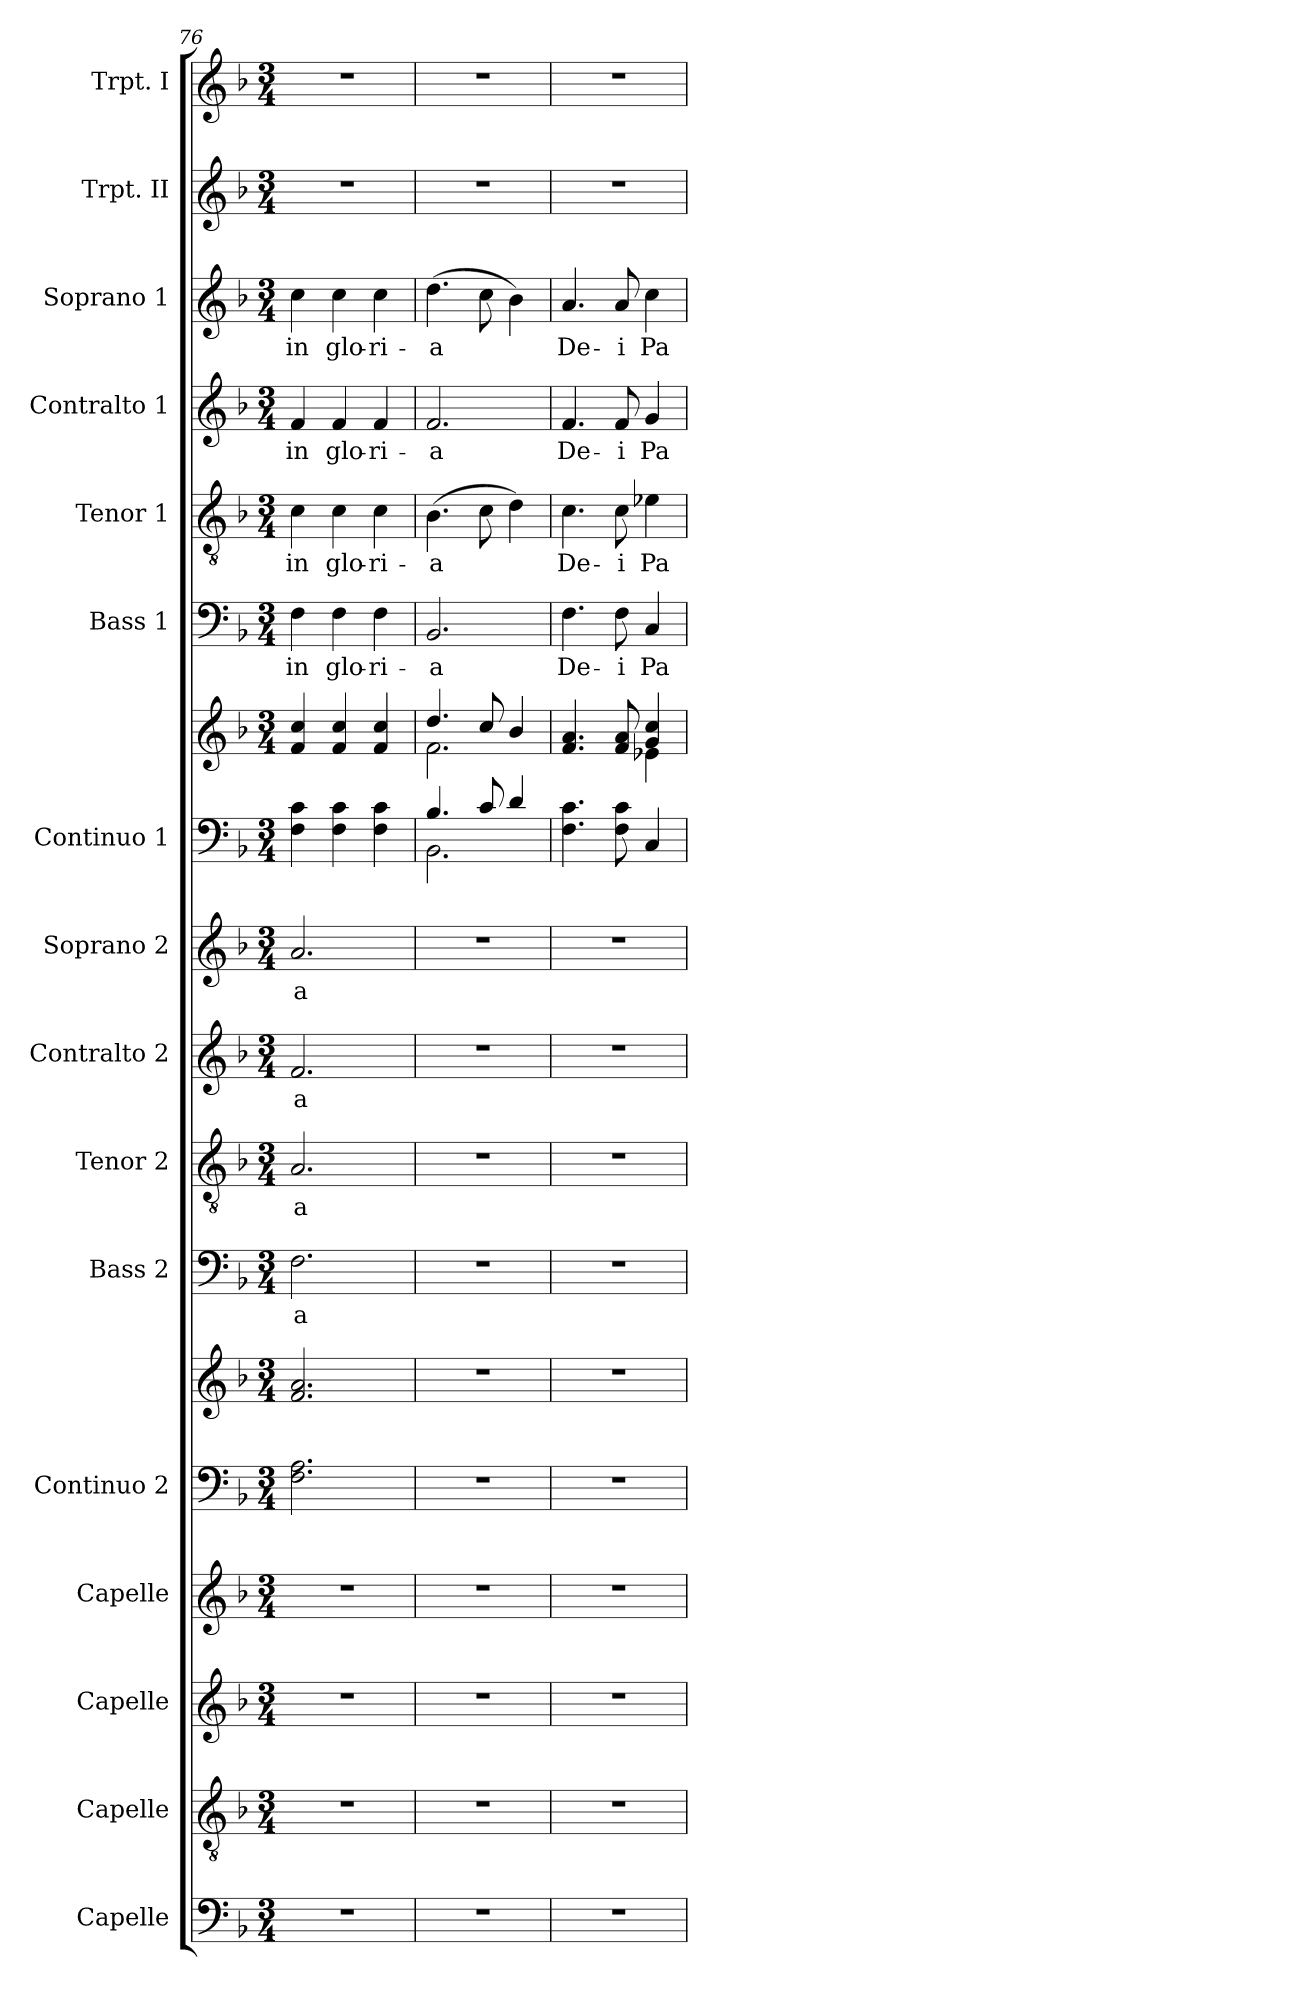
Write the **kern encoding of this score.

**kern	**kern	**kern	**kern	**kern	**kern	**kern	**text	**kern	**text	**kern	**text	**kern	**text	**kern	**kern	**kern	**text	**kern	**text	**kern	**text	**kern	**text	**kern	**kern
*part16	*part15	*part14	*part13	*part12	*part12	*part11	*part11	*part10	*part10	*part9	*part9	*part8	*part8	*part7	*part7	*part6	*part6	*part5	*part5	*part4	*part4	*part3	*part3	*part2	*part1
*staff18	*staff17	*staff16	*staff15	*staff14	*staff13	*staff12	*staff12	*staff11	*staff11	*staff10	*staff10	*staff9	*staff9	*staff8	*staff7	*staff6	*staff6	*staff5	*staff5	*staff4	*staff4	*staff3	*staff3	*staff2	*staff1
*I"Capelle	*I"Capelle	*I"Capelle	*I"Capelle	*I"Continuo 2	*	*I"Bass 2	*	*I"Tenor 2	*	*I"Contralto 2	*	*I"Soprano 2	*	*I"Continuo 1	*	*I"Bass 1	*	*I"Tenor 1	*	*I"Contralto 1	*	*I"Soprano 1	*	*I"Trpt. II	*I"Trpt. I
*	*I'Capelle	*I'Capelle	*I'Capelle	*I'Cont. 2	*	*I'B 3	*	*I'T 2	*	*I'CA 2	*	*I'Sop.2	*	*	*	*I'B 1	*	*I'T 1	*	*I'CAlt. 1	*	*I'Sop. 1	*	*I'Trpt. II	*I'Trpt. I
*clefF4	*clefGv2	*clefG2	*clefG2	*clefF4	*clefG2	*clefF4	*	*clefGv2	*	*clefG2	*	*clefG2	*	*clefF4	*clefG2	*clefF4	*	*clefGv2	*	*clefG2	*	*clefG2	*	*clefG2	*clefG2
*k[b-]	*k[b-]	*k[b-]	*k[b-]	*k[b-]	*k[b-]	*k[b-]	*	*k[b-]	*	*k[b-]	*	*k[b-]	*	*k[b-]	*k[b-]	*k[b-]	*	*k[b-]	*	*k[b-]	*	*k[b-]	*	*k[b-]	*k[b-]
*F:	*F:	*F:	*F:	*F:	*F:	*F:	*	*F:	*	*F:	*	*F:	*	*F:	*F:	*F:	*	*F:	*	*F:	*	*F:	*	*F:	*F:
*M3/4	*M3/4	*M3/4	*M3/4	*M3/4	*M3/4	*M3/4	*	*M3/4	*	*M3/4	*	*M3/4	*	*M3/4	*M3/4	*M3/4	*	*M3/4	*	*M3/4	*	*M3/4	*	*M3/4	*M3/4
=76	=76	=76	=76	=76	=76	=76	=76	=76	=76	=76	=76	=76	=76	=76	=76	=76	=76	=76	=76	=76	=76	=76	=76	=76	=76
2.r	2.r	2.r	2.r	2.F\ 2.A\	2.f/ 2.a/	2.F\	-a	2.A/	-a	2.f/	-a	2.a/	-a	4F\ 4c\	4f/ 4cc/	4F\	in	4c\	in	4f/	in	4cc\	in	2.r	2.r
.	.	.	.	.	.	.	.	.	.	.	.	.	.	4F\ 4c\	4f/ 4cc/	4F\	glo-	4c\	glo-	4f/	glo-	4cc\	glo-	.	.
.	.	.	.	.	.	.	.	.	.	.	.	.	.	4F\ 4c\	4f/ 4cc/	4F\	-ri-	4c\	-ri-	4f/	-ri-	4cc\	-ri-	.	.
=77	=77	=77	=77	=77	=77	=77	=77	=77	=77	=77	=77	=77	=77	=77	=77	=77	=77	=77	=77	=77	=77	=77	=77	=77	=77
*	*	*	*	*	*	*	*	*	*	*	*	*	*	*^	*^	*	*	*	*	*	*	*	*	*	*
2.r	2.r	2.r	2.r	2.r	2.r	2.r	.	2.r	.	2.r	.	2.r	.	4.B-/	2.BB-\	4.dd/	2.f\	2.BB-/	-a	(4.B-\	-a	2.f/	-a	(4.dd\	-a	2.r	2.r
.	.	.	.	.	.	.	.	.	.	.	.	.	.	8c/	.	8cc/	.	.	.	8c\	.	.	.	8cc\	.	.	.
.	.	.	.	.	.	.	.	.	.	.	.	.	.	4d/	.	4b-/	.	.	.	4d\)	.	.	.	4b-\)	.	.	.
*	*	*	*	*	*	*	*	*	*	*	*	*	*	*v	*v	*	*	*	*	*	*	*	*	*	*	*	*
!!LO:PB:g=z
=78	=78	=78	=78	=78	=78	=78	=78	=78	=78	=78	=78	=78	=78	=78	=78	=78	=78	=78	=78	=78	=78	=78	=78	=78	=78	=78
2.r	2.r	2.r	2.r	2.r	2.r	2.r	.	2.r	.	2.r	.	2.r	.	4.F\ 4.c\	4.f/ 4.a/	2ryy	4.F\	De-	4.c\	De-	4.f/	De-	4.a/	De-	2.r	2.r
.	.	.	.	.	.	.	.	.	.	.	.	.	.	8F\ 8c\	8f/ 8a/	.	8F\	-i	8c\	-i	8f/	-i	8a/	-i	.	.
.	.	.	.	.	.	.	.	.	.	.	.	.	.	4C/	4g/ 4cc/	4e-X\	4C/	Pa-	4e-X\	Pa-	4g/	Pa-	4cc\	Pa-	.	.
*	*	*	*	*	*	*	*	*	*	*	*	*	*	*	*v	*v	*	*	*	*	*	*	*	*	*	*
=	=	=	=	=	=	=	=	=	=	=	=	=	=	=	=	=	=	=	=	=	=	=	=	=	=
*-	*-	*-	*-	*-	*-	*-	*-	*-	*-	*-	*-	*-	*-	*-	*-	*-	*-	*-	*-	*-	*-	*-	*-	*-	*-
